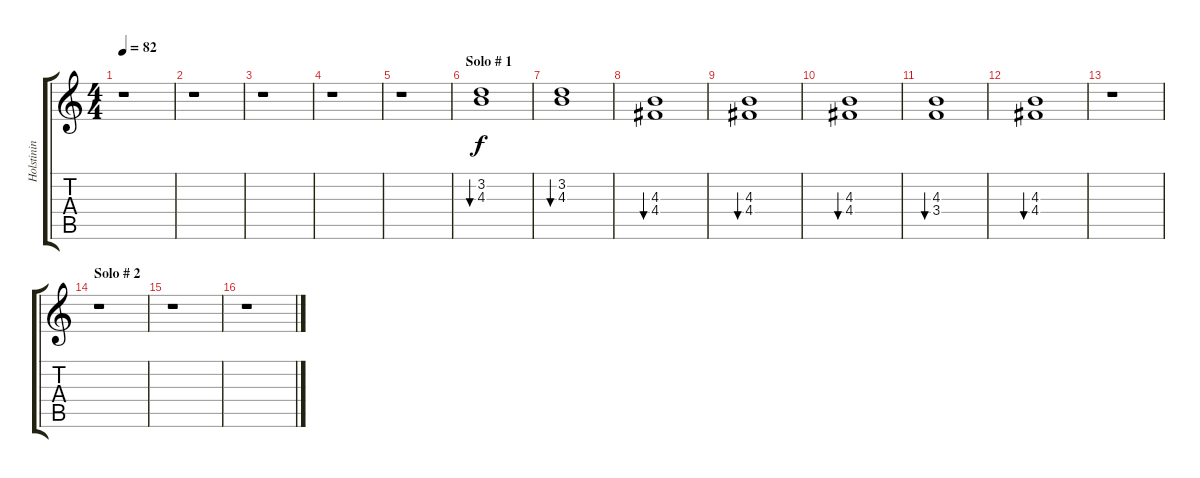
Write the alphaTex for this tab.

\track ("Holstinin" "Holstinin") {instrument distortionguitar}
\staff {score tabs}
\tuning (E4 B3 G3 D3 A2 E2) {hide}
\ts (4 4)
\tempo 82
\clef g2
\ks c
r.1{dy f} |
r.1 |
r.1 |
r.1 |
r.1 |
\section ("" "Solo # 1")
(3.2 4.3).1{bu 60 volume 6 balance 8} |
(3.2 4.3).1{bu 60} |
(4.3 4.4).1{bu 60} |
(4.3 4.4).1{bu 60} |
(4.3 4.4).1{bu 60 volume 6} |
(4.3 3.4).1{bu 60} |
(4.3 4.4).1{bu 60} |
r.1 |
\section ("" "Solo # 2")
r.1 |
r.1 |
r.1
